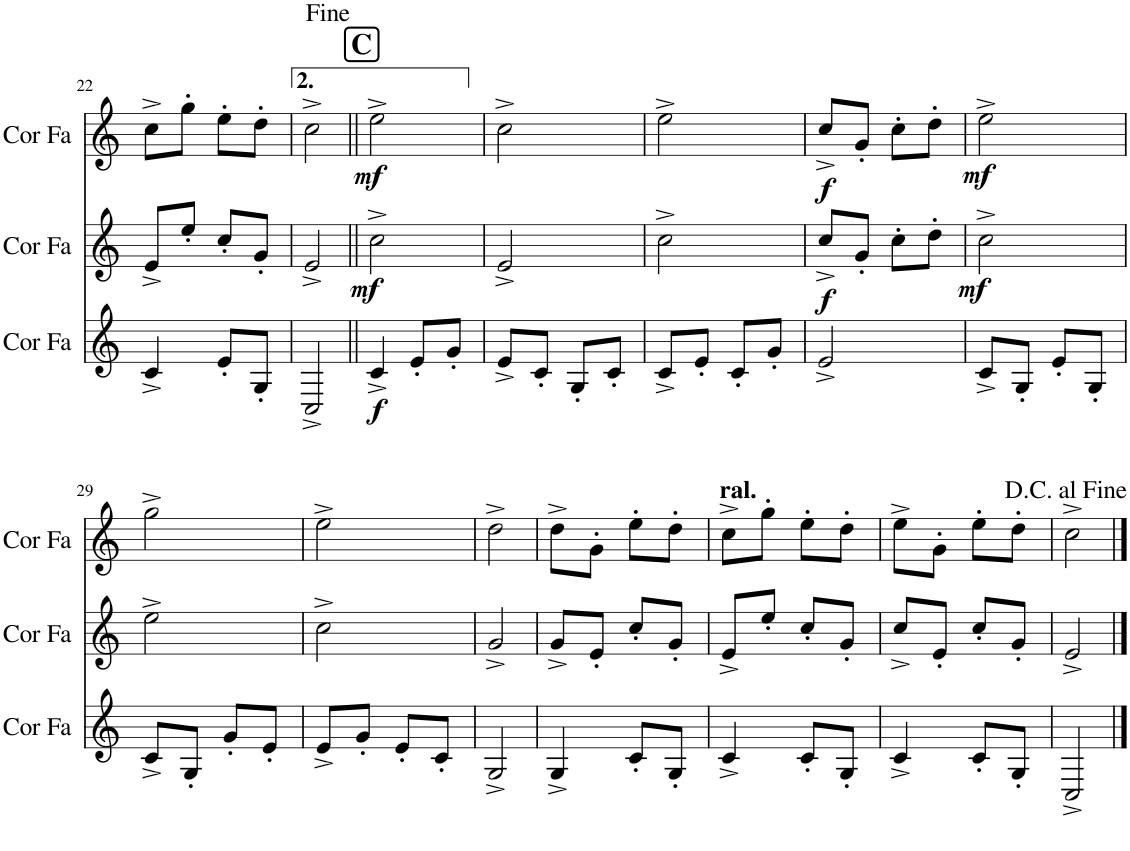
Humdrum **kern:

**kern	**dynam	**kern	**dynam	**kern	**dynam
*part3	*part3	*part2	*part2	*part1	*part1
*staff3	*staff3	*staff2	*staff2	*staff1	*staff1
*I"Cor en Fa	*	*I"Cor en Fa	*	*I"Cor en Fa	*
*I'Cor Fa	*	*I'Cor Fa	*	*I'Cor Fa	*
!!LO:PB:g=z
*clefG2	*	*clefG2	*	*clefG2	*
*Trd4c7	*	*Trd4c7	*	*Trd4c7	*
*k[]	*	*k[]	*	*k[]	*
*M2/4	*	*M2/4	*	*M2/4	*
=22	=22	=22	=22	=22	=22
4c^/	.	8e^/L	.	8cc^\L	.
.	.	8ee'/J	.	8gg'\J	.
8e'/L	.	8cc'/L	.	8ee'\L	.
8G'/J	.	8g'/J	.	8dd'\J	.
=23	=23	=23	=23	=23	=23
2C^/	.	2e^/	.	2cc^\	.
!!LO:REH:place=s1:a:B:cj:fs=14:t=C
=24||	=24||	=24||	=24||	=24||	=24||
!	!LO:DY:b	!	!LO:DY:b	!	!LO:DY:b
4c^/	f	2cc^\	mf	2ee^\	mf
8e'/L	.	.	.	.	.
8g'/J	.	.	.	.	.
=25	=25	=25	=25	=25	=25
8e^/L	.	2e^/	.	2cc^\	.
8c'/J	.	.	.	.	.
8G'/L	.	.	.	.	.
8c'/J	.	.	.	.	.
=26	=26	=26	=26	=26	=26
8c^/L	.	2cc^\	.	2ee^\	.
8e'/J	.	.	.	.	.
8c'/L	.	.	.	.	.
8g'/J	.	.	.	.	.
=27	=27	=27	=27	=27	=27
!	!	!	!LO:DY:b	!	!LO:DY:b
2e^/	.	8cc^/L	f	8cc^/L	f
.	.	8g'/J	.	8g'/J	.
.	.	8cc'\L	.	8cc'\L	.
.	.	8dd'\J	.	8dd'\J	.
=28	=28	=28	=28	=28	=28
!	!	!	!LO:DY:b	!	!LO:DY:b
8c^/L	.	2cc^\	mf	2ee^\	mf
8G'/J	.	.	.	.	.
8e'/L	.	.	.	.	.
8G'/J	.	.	.	.	.
!!LO:LB:g=z
=29	=29	=29	=29	=29	=29
8c^/L	.	2ee^\	.	2gg^\	.
8G'/J	.	.	.	.	.
8g'/L	.	.	.	.	.
8e'/J	.	.	.	.	.
=30	=30	=30	=30	=30	=30
8e^/L	.	2cc^\	.	2ee^\	.
8g'/J	.	.	.	.	.
8e'/L	.	.	.	.	.
8c'/J	.	.	.	.	.
=31	=31	=31	=31	=31	=31
2G^/	.	2g^/	.	2dd^\	.
=32	=32	=32	=32	=32	=32
4G^/	.	8g^/L	.	8dd^\L	.
.	.	8e'/J	.	8g'\J	.
8c'/L	.	8cc'/L	.	8ee'\L	.
8G'/J	.	8g'/J	.	8dd'\J	.
=33	=33	=33	=33	=33	=33
!	!	!	!	!LO:TX:a:B:t=ral.	!
4c^/	.	8e^/L	.	8cc^\L	.
.	.	8ee'/J	.	8gg'\J	.
8c'/L	.	8cc'/L	.	8ee'\L	.
8G'/J	.	8g'/J	.	8dd'\J	.
=34	=34	=34	=34	=34	=34
4c^/	.	8cc^/L	.	8ee^\L	.
.	.	8e'/J	.	8g'\J	.
8c'/L	.	8cc'/L	.	8ee'\L	.
8G'/J	.	8g'/J	.	8dd'\J	.
=35	=35	=35	=35	=35	=35
2C^/	.	2e^/	.	2cc^\	.
==	==	==	==	==	==
*-	*-	*-	*-	*-	*-
